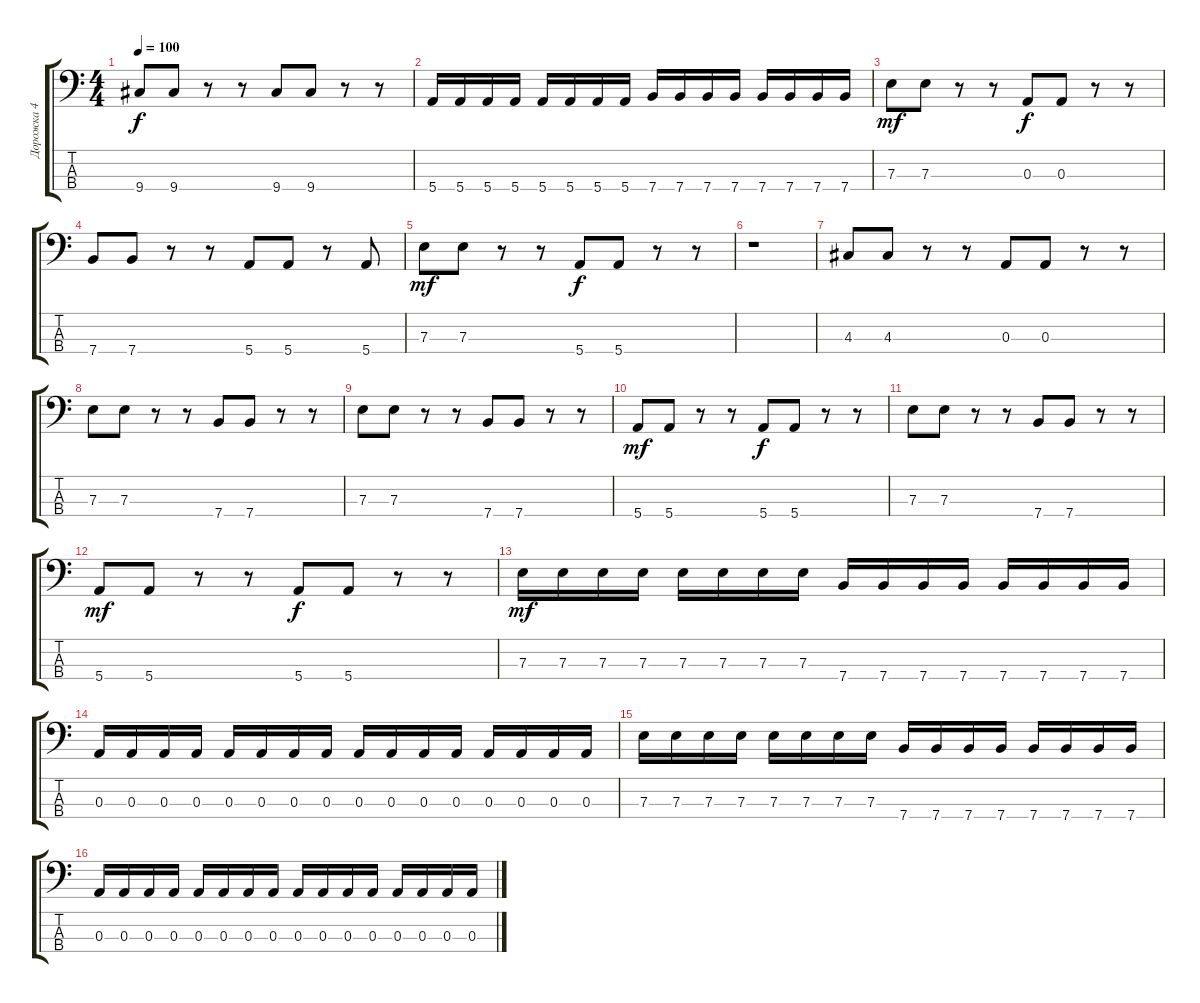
\track ("Дорожка 4" "Дорожка 4") {instrument electricbassfinger}
\staff {score tabs}
\tuning (G2 D2 A1 E1) {hide}
\ts (4 4)
\tempo 100
\clef f4
\ks c
9.4.8{dy f} 9.4.8 r.8 r.8 9.4.8 9.4.8 r.8 r.8 |
5.4.16 5.4.16 5.4.16 5.4.16 5.4.16 5.4.16 5.4.16 5.4.16 7.4.16 7.4.16 7.4.16 7.4.16 7.4.16 7.4.16 7.4.16 7.4.16 |
7.3.8{dy mf} 7.3.8 r.8 r.8 0.3.8{dy f} 0.3.8 r.8 r.8 |
7.4.8 7.4.8 r.8 r.8 5.4.8 5.4.8 r.8 5.4.8 |
7.3.8{dy mf} 7.3.8 r.8 r.8 5.4.8{dy f} 5.4.8 r.8 r.8 |
r.1 |
4.3.8 4.3.8 r.8 r.8 0.3.8 0.3.8 r.8 r.8 |
7.3.8 7.3.8 r.8 r.8 7.4.8 7.4.8 r.8 r.8 |
7.3.8 7.3.8 r.8 r.8 7.4.8 7.4.8 r.8 r.8 |
5.4.8{dy mf} 5.4.8 r.8 r.8 5.4.8{dy f} 5.4.8 r.8 r.8 |
7.3.8 7.3.8 r.8 r.8 7.4.8 7.4.8 r.8 r.8 |
5.4.8{dy mf} 5.4.8 r.8 r.8 5.4.8{dy f} 5.4.8 r.8 r.8 |
7.3.16{dy mf} 7.3.16 7.3.16 7.3.16 7.3.16 7.3.16 7.3.16 7.3.16 7.4.16 7.4.16 7.4.16 7.4.16 7.4.16 7.4.16 7.4.16 7.4.16 |
0.3.16 0.3.16 0.3.16 0.3.16 0.3.16 0.3.16 0.3.16 0.3.16 0.3.16 0.3.16 0.3.16 0.3.16 0.3.16 0.3.16 0.3.16 0.3.16 |
7.3.16 7.3.16 7.3.16 7.3.16 7.3.16 7.3.16 7.3.16 7.3.16 7.4.16 7.4.16 7.4.16 7.4.16 7.4.16 7.4.16 7.4.16 7.4.16 |
0.3.16 0.3.16 0.3.16 0.3.16 0.3.16 0.3.16 0.3.16 0.3.16 0.3.16 0.3.16 0.3.16 0.3.16 0.3.16 0.3.16 0.3.16 0.3.16
